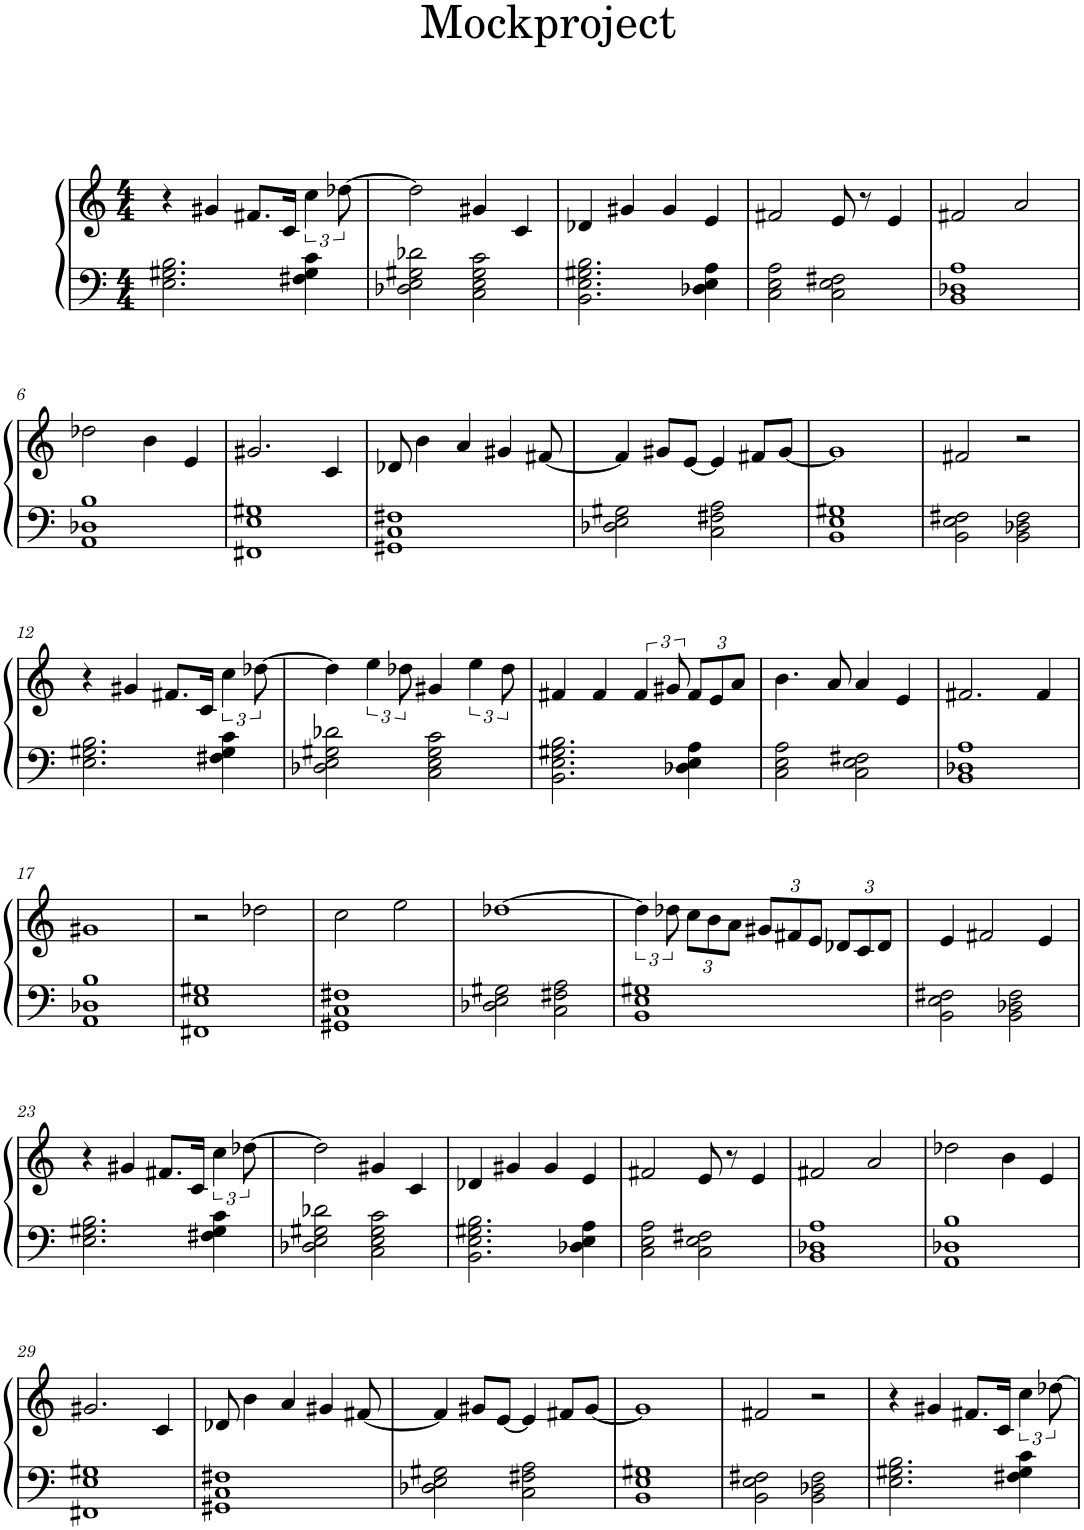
**kern	**kern
*part1	*part1
*staff2	*staff1
*I"Piano	*
*I'Pia.	*
*clefF4	*clefG2
*k[]	*k[]
*M4/4	*M4/4
=1	=1
2.E\ 2.G#X\ 2.B\	4r
.	4g#X/
.	8.f#X/L
.	16c/Jk
4F#X\ 4G#\ 4c\	6cc\
.	[12dd-X\
=2	=2
2D-X\ 2E\ 2G#X\ 2d-X\	2dd-\]
2C\ 2E\ 2G#\ 2c\	4g#X/
.	4c/
=3	=3
2.BB\ 2.E\ 2.G#X\ 2.B\	4d-X/
.	4g#X/
.	4g#/
4D-X\ 4E\ 4A\	4e/
=4	=4
2C\ 2E\ 2A\	2f#X/
2C\ 2E\ 2F#X\	8e/
.	8r
.	4e/
=5	=5
1BB 1D-X 1A	2f#X/
.	2a/
!!LO:LB:g=z
=6	=6
1AA 1D-X 1B	2dd-X\
.	4b\
.	4e/
=7	=7
1FF#X 1E 1G#X	2.g#X/
.	4c/
=8	=8
1GG#X 1C 1F#X	8d-X/
.	4b\
.	4a/
.	4g#X/
.	[8f#X/
=9	=9
2D-X\ 2E\ 2G#X\	4f#/]
.	8g#X/L
.	[8e/J
2C\ 2F#X\ 2A\	4e/]
.	8f#X/L
.	[8g#/J
=10	=10
1BB 1E 1G#X	1g#]
=11	=11
2BB\ 2E\ 2F#X\	2f#X/
2BB\ 2D-X\ 2F#\	2r
!!LO:LB:g=z
=12	=12
2.E\ 2.G#X\ 2.B\	4r
.	4g#X/
.	8.f#X/L
.	16c/Jk
4F#X\ 4G#\ 4c\	6cc\
.	[12dd-X\
=13	=13
2D-X\ 2E\ 2G#X\ 2d-X\	4dd-\]
.	6ee\
.	12dd-X\
2C\ 2E\ 2G#\ 2c\	4g#X/
.	6ee\
.	12dd-\
=14	=14
2.BB\ 2.E\ 2.G#X\ 2.B\	4f#X/
.	4f#/
.	6f#/
.	12g#X/
*	*Xbrackettup
4D-X\ 4E\ 4A\	12f#/L
.	12e/
.	12a/J
=15	=15
2C\ 2E\ 2A\	4.b\
.	8a/
2C\ 2E\ 2F#X\	4a/
.	4e/
=16	=16
1BB 1D-X 1A	2.f#X/
.	4f#/
!!LO:LB:g=z
=17	=17
1AA 1D-X 1B	1g#X
=18	=18
1FF#X 1E 1G#X	2r
.	2dd-X\
=19	=19
1GG#X 1C 1F#X	2cc\
.	2ee\
=20	=20
2D-X\ 2E\ 2G#X\	[1dd-X
2C\ 2F#X\ 2A\	.
=21	=21
*	*brackettup
1BB 1E 1G#X	6dd-\]
.	12dd-X\
*	*Xbrackettup
.	12cc\L
.	12b\
.	12a\J
.	12g#X/L
.	12f#X/
.	12e/J
.	12d-X/L
.	12c/
.	12d-/J
=22	=22
2BB\ 2E\ 2F#X\	4e/
.	2f#X/
2BB\ 2D-X\ 2F#\	.
.	4e/
!!LO:LB:g=z
=23	=23
2.E\ 2.G#X\ 2.B\	4r
.	4g#X/
.	8.f#X/L
.	16c/Jk
*	*brackettup
4F#X\ 4G#\ 4c\	6cc\
.	[12dd-X\
=24	=24
2D-X\ 2E\ 2G#X\ 2d-X\	2dd-\]
2C\ 2E\ 2G#\ 2c\	4g#X/
.	4c/
=25	=25
2.BB\ 2.E\ 2.G#X\ 2.B\	4d-X/
.	4g#X/
.	4g#/
4D-X\ 4E\ 4A\	4e/
=26	=26
2C\ 2E\ 2A\	2f#X/
2C\ 2E\ 2F#X\	8e/
.	8r
.	4e/
=27	=27
1BB 1D-X 1A	2f#X/
.	2a/
=28	=28
1AA 1D-X 1B	2dd-X\
.	4b\
.	4e/
!!LO:LB:g=z
=29	=29
1FF#X 1E 1G#X	2.g#X/
.	4c/
=30	=30
1GG#X 1C 1F#X	8d-X/
.	4b\
.	4a/
.	4g#X/
.	[8f#X/
=31	=31
2D-X\ 2E\ 2G#X\	4f#/]
.	8g#X/L
.	[8e/J
2C\ 2F#X\ 2A\	4e/]
.	8f#X/L
.	[8g#/J
=32	=32
1BB 1E 1G#X	1g#]
=33	=33
2BB\ 2E\ 2F#X\	2f#X/
2BB\ 2D-X\ 2F#\	2r
=34	=34
2.E\ 2.G#X\ 2.B\	4r
.	4g#X/
.	8.f#X/L
.	16c/Jk
4F#X\ 4G#\ 4c\	6cc\
.	[12dd-X\
=	=
*-	*-
